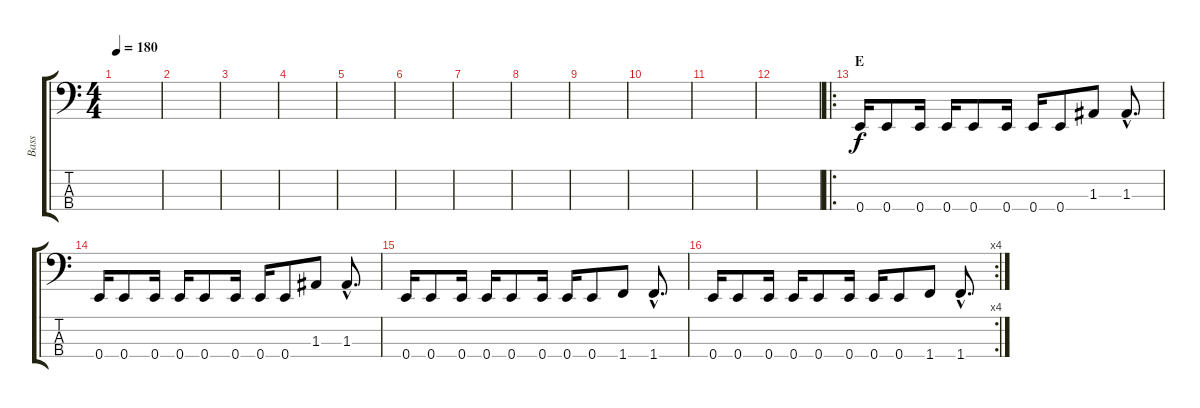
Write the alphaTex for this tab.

\track ("Bass" "Bass") {instrument electricbasspick}
\staff {score tabs}
\tuning (G2 D2 A1 E1) {hide}
\ts (4 4)
\tempo 180
\clef f4
\ks c
|
|
|
|
|
|
|
|
|
|
|
|
\ro
\section ("" "E")
0.4.16 0.4.8 0.4.16 0.4.16 0.4.8 0.4.16 0.4.16 0.4.8 1.3.8 1.3{hac}.8{d} |
0.4.16 0.4.8 0.4.16 0.4.16 0.4.8 0.4.16 0.4.16 0.4.8 1.3.8 1.3{hac}.8{d} |
0.4.16 0.4.8 0.4.16 0.4.16 0.4.8 0.4.16 0.4.16 0.4.8 1.4.8 1.4{hac}.8{d} |
\rc 4
0.4.16 0.4.8 0.4.16 0.4.16 0.4.8 0.4.16 0.4.16 0.4.8 1.4.8 1.4{hac}.8{d}
